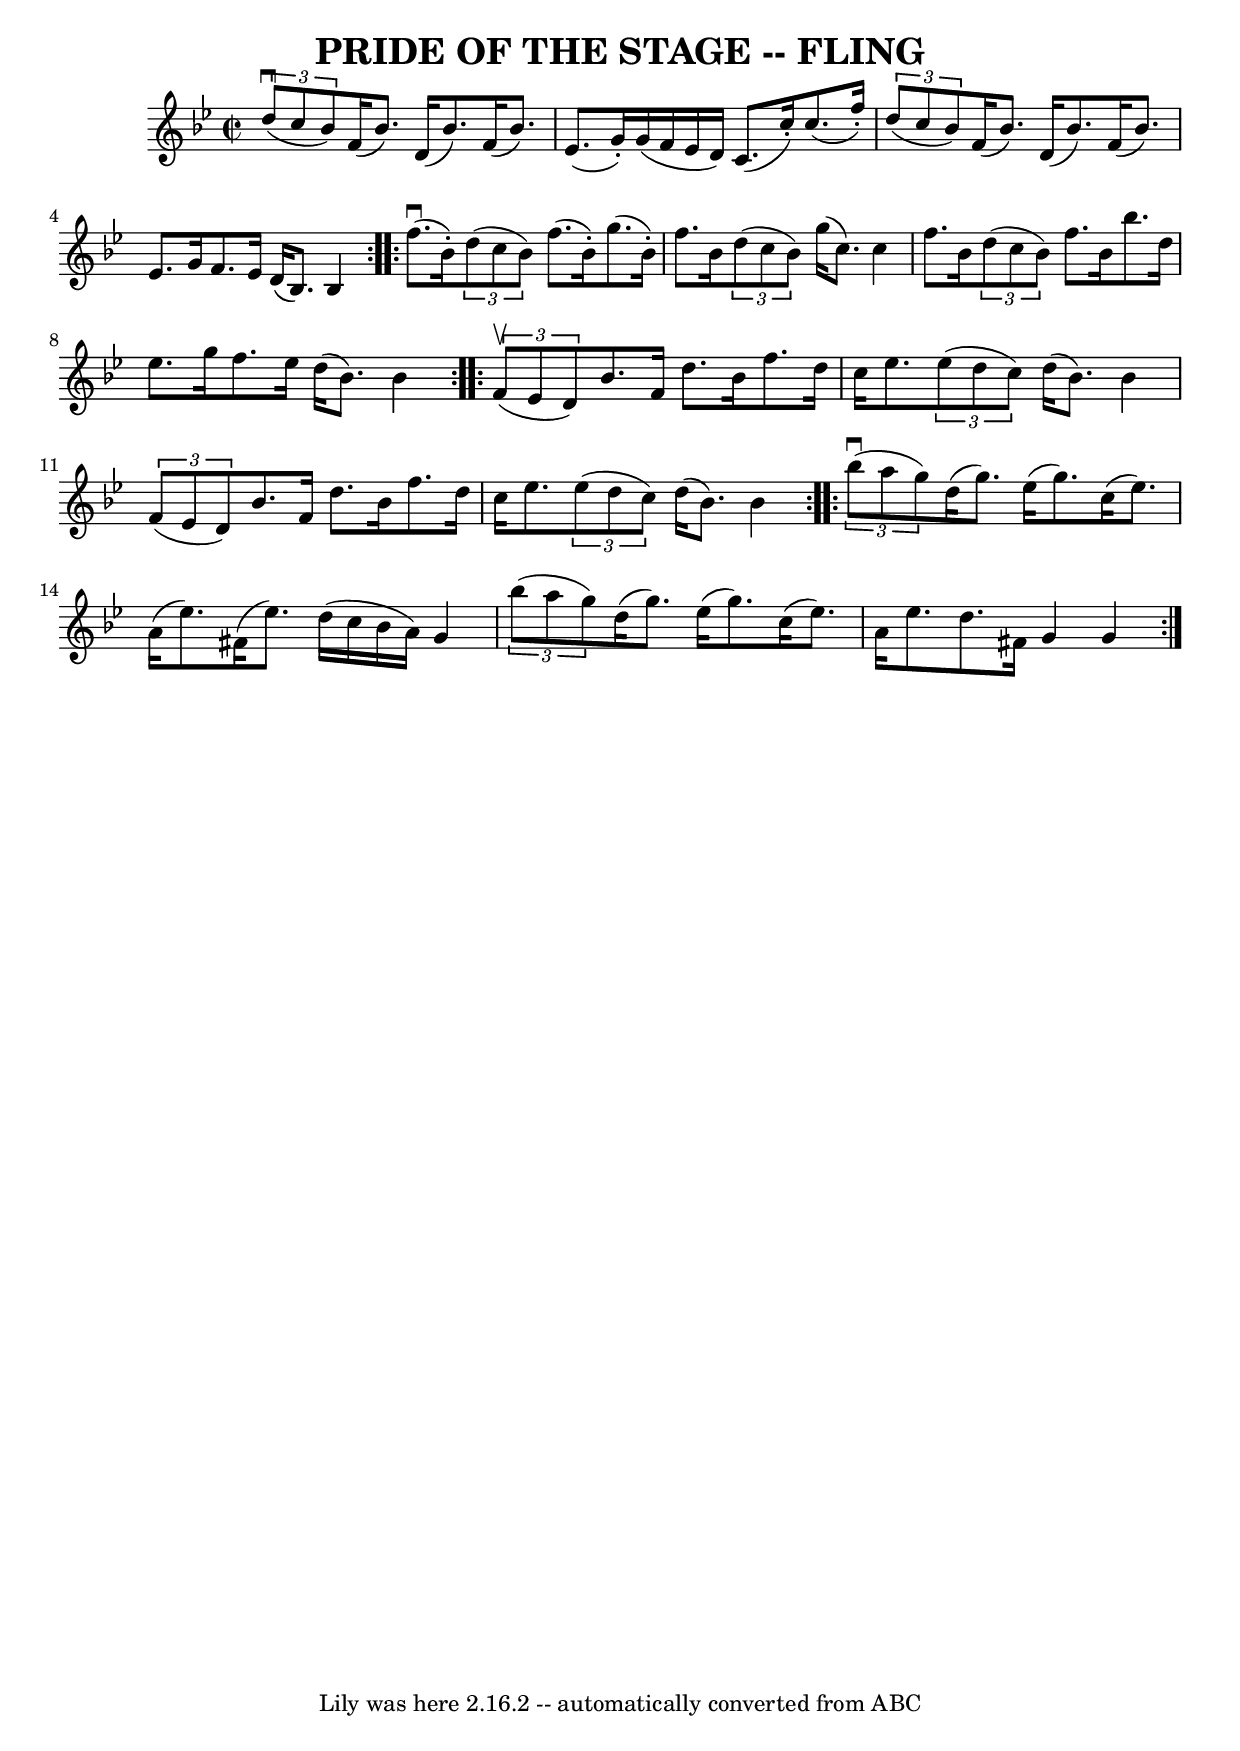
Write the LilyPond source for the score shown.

\version "2.16.2"
\include "Mammoth.ily"
\header {
	%% book = "Ryan's Mammoth Collection of Fiddle Tunes"
	crossRefNumber = "1"
	footnotes = "\\\\3rd part also an octave higher"
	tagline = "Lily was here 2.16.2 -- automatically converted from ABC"
	title = "PRIDE OF THE STAGE -- FLING"
}
voicedefault =  {


\override Staff.TimeSignature #'style = #'C
 \time 2/2 
\key bes \major   \repeat volta 2 {   \times 2/3 { d''8 (^\downbow 
 c''8 bes'8) } f'16 (bes'8.) d'16 (bes'8.) f'16 (
bes'8.)   |
 ees'8. (g'16 -.) g'16 (f'16 ees'16 d'16 
) c'8. (c''16 -.) c''8. (f''16 -.)       |
   
\times 2/3 { d''8 (c''8 bes'8) } f'16 (bes'8.) d'16 (
bes'8.) f'16 (bes'8.)   |
 ees'8. g'16 f'8. ees'16  
 d'16 (bes8.) bes4    }     \repeat volta 2 { f''8. (^\downbow   
bes'16 -.)   \times 2/3 { d''8 (c''8 bes'8) } f''8. (bes'16 
-.) g''8. (bes'16 -.)   |
 f''8. bes'16    \times 2/3 {   
d''8 (c''8 bes'8) } g''16 (c''8.) c''4        |
   
f''8. bes'16    \times 2/3 { d''8 (c''8 bes'8) } f''8.    
bes'16 bes''8. d''16    |
 ees''8. g''16 f''8. ees''16   
 d''16 (bes'8.) bes'4    }     \repeat volta 2 {   \times 2/3 { f'8 
(^\upbow ees'8 d'8) } bes'8. f'16 d''8. bes'16 f''8.    
d''16    |
 c''16 ees''8.    \times 2/3 { ees''8 (d''8 c''8  
-) } d''16 (bes'8.) bes'4        |
   \times 2/3 { f'8 (
ees'8 d'8) } bes'8. f'16 d''8. bes'16 f''8. d''16    
|
 c''16 ees''8.    \times 2/3 { ees''8 (d''8 c''8) }   
d''16 (bes'8.) bes'4    }     \repeat volta 2 {   \times 2/3 { bes''8 
(^\downbow a''8 g''8) } d''16 (g''8.) ees''16 (g''8.)   
c''16 (ees''8.)   |
 a'16 (ees''8.) fis'16 (ees''8.  
-) d''16 (c''16 bes'16 a'16) g'4        |
   \times 2/3 { 
 bes''8 (a''8 g''8) } d''16 (g''8.) ees''16 (g''8.)   
c''16 (ees''8.)   |
 a'16 ees''8. d''8. fis'16 g'4    
g'4    }   
}

\score{
    <<

	\context Staff="default"
	{
	    \voicedefault 
	}

    >>
	\layout {
	}
	\midi {}
}
